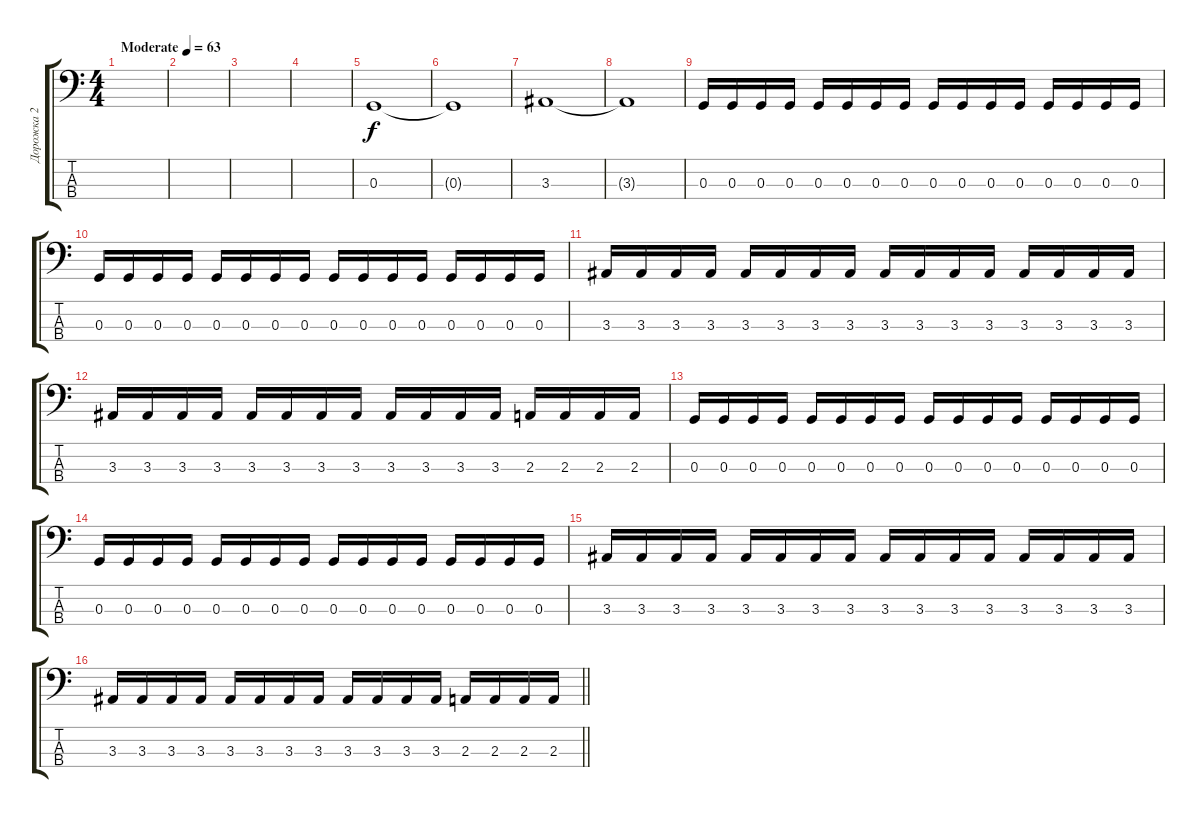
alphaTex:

\track ("Дорожка 2" "Дорожка 2") {instrument electricbassfinger}
\staff {score tabs}
\tuning (F2 C2 G1 C1) {hide}
\ts (4 4)
\tempo (63 "Moderate")
\clef f4
\ks c
|
|
|
|
0.3.1 |
0.3{t}.1 |
3.3.1 |
3.3{t}.1 |
0.3.16 0.3.16 0.3.16 0.3.16 0.3.16 0.3.16 0.3.16 0.3.16 0.3.16 0.3.16 0.3.16 0.3.16 0.3.16 0.3.16 0.3.16 0.3.16 |
0.3.16 0.3.16 0.3.16 0.3.16 0.3.16 0.3.16 0.3.16 0.3.16 0.3.16 0.3.16 0.3.16 0.3.16 0.3.16 0.3.16 0.3.16 0.3.16 |
3.3.16 3.3.16 3.3.16 3.3.16 3.3.16 3.3.16 3.3.16 3.3.16 3.3.16 3.3.16 3.3.16 3.3.16 3.3.16 3.3.16 3.3.16 3.3.16 |
3.3.16 3.3.16 3.3.16 3.3.16 3.3.16 3.3.16 3.3.16 3.3.16 3.3.16 3.3.16 3.3.16 3.3.16 2.3.16 2.3.16 2.3.16 2.3.16 |
0.3.16 0.3.16 0.3.16 0.3.16 0.3.16 0.3.16 0.3.16 0.3.16 0.3.16 0.3.16 0.3.16 0.3.16 0.3.16 0.3.16 0.3.16 0.3.16 |
0.3.16 0.3.16 0.3.16 0.3.16 0.3.16 0.3.16 0.3.16 0.3.16 0.3.16 0.3.16 0.3.16 0.3.16 0.3.16 0.3.16 0.3.16 0.3.16 |
3.3.16 3.3.16 3.3.16 3.3.16 3.3.16 3.3.16 3.3.16 3.3.16 3.3.16 3.3.16 3.3.16 3.3.16 3.3.16 3.3.16 3.3.16 3.3.16 |
\barLineRight lightlight
3.3.16 3.3.16 3.3.16 3.3.16 3.3.16 3.3.16 3.3.16 3.3.16 3.3.16 3.3.16 3.3.16 3.3.16 2.3.16 2.3.16 2.3.16 2.3.16
